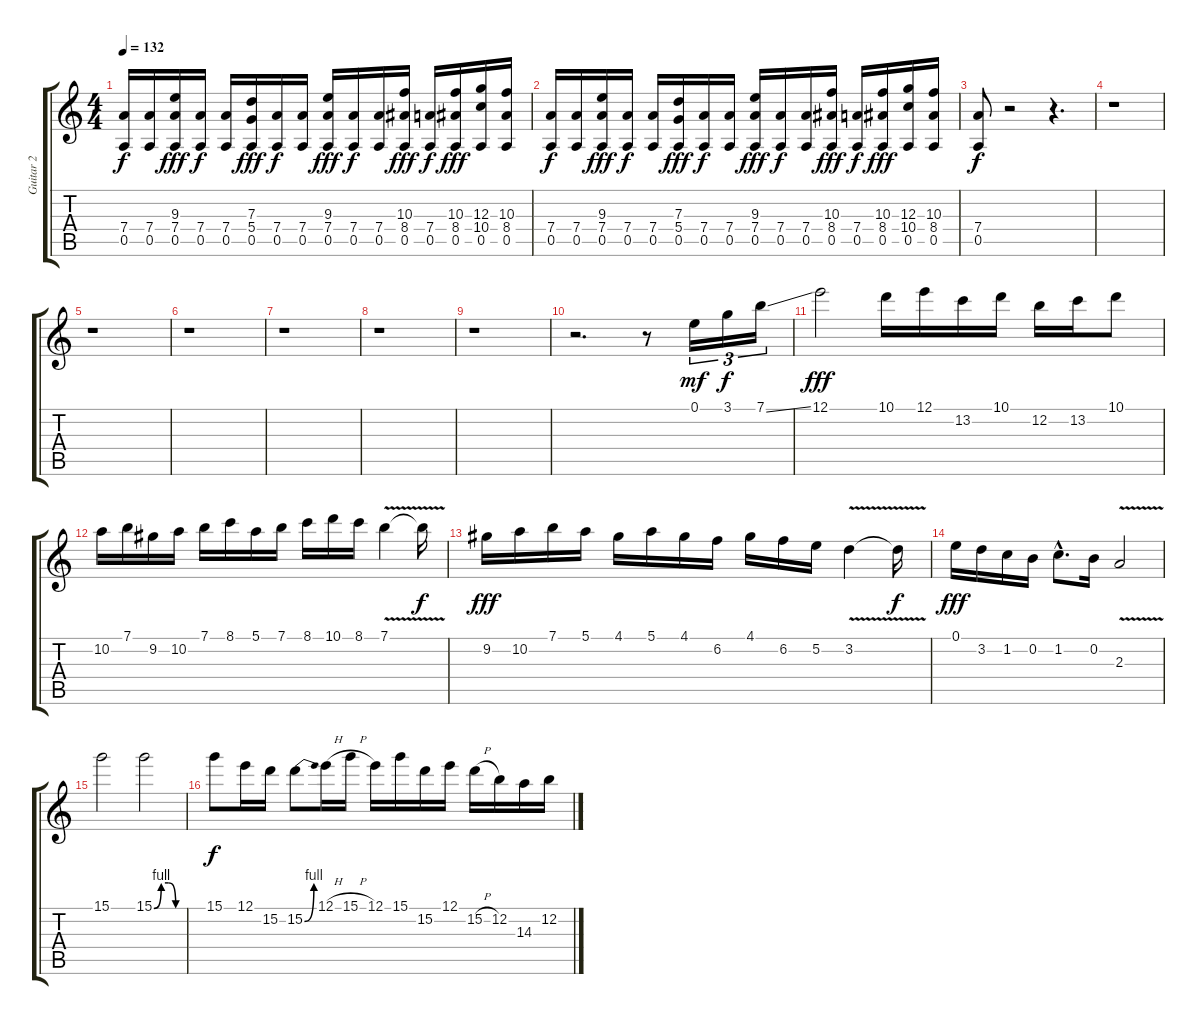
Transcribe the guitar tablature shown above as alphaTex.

\track ("Guitar 2" "Guitar 2") {instrument overdrivenguitar}
\staff {score tabs}
\tuning (E4 B3 G3 D3 A2 E2) {hide}
\ts (4 4)
\tempo 132
\clef g2
\ks c
(7.4 0.5).16{dy f} (7.4 0.5).16 (9.3 7.4 0.5).16{dy fff} (7.4 0.5).16{dy f} (7.4 0.5).16 (7.3 5.4 0.5).16{dy fff} (7.4 0.5).16{dy f} (7.4 0.5).16 (9.3 7.4 0.5).16{dy fff} (7.4 0.5).16{dy f} (7.4 0.5).16 (10.3 8.4 0.5).16{dy fff} (7.4 0.5).16{dy f} (10.3 8.4 0.5).16{dy fff} (12.3 10.4 0.5).16 (10.3 8.4 0.5).16 |
(7.4 0.5).16{dy f} (7.4 0.5).16 (9.3 7.4 0.5).16{dy fff} (7.4 0.5).16{dy f} (7.4 0.5).16 (7.3 5.4 0.5).16{dy fff} (7.4 0.5).16{dy f} (7.4 0.5).16 (9.3 7.4 0.5).16{dy fff} (7.4 0.5).16{dy f} (7.4 0.5).16 (10.3 8.4 0.5).16{dy fff} (7.4 0.5).16{dy f} (10.3 8.4 0.5).16{dy fff} (12.3 10.4 0.5).16 (10.3 8.4 0.5).16 |
(7.4 0.5).8{dy f} r.2 r.4{d} |
r.1 |
r.1 |
r.1 |
r.1 |
r.1 |
r.1 |
r.2{d} r.8 0.1.16{tu (3 2) dy mf} 3.1.16{tu (3 2) dy f} 7.1{ss}.16{tu (3 2)} |
12.1.2{dy fff} 10.1.16 12.1.16 13.2.16 10.1.16 12.2.16 13.2.16 10.1.8 |
10.2.16 7.1.16 9.2.16 10.2.16 7.1.16 8.1.16 5.1.16 7.1.16 8.1.16 10.1.16 8.1.16 7.1{v}.4 7.1{t}.16{dy f} |
9.2.16{dy fff} 10.2.16 7.1.16 5.1.16 4.1.16 5.1.16 4.1.16 6.2.16 4.1.16 6.2.16 5.2.16 3.2{v}.4 3.2{t}.16{dy f} |
0.1.16{dy fff} 3.2.16 1.2.16 0.2.16 1.2{hac}.8{d} 0.2.16 2.3{v}.2 |
15.1.2 15.1{be (custom 0 0 15 4 30 4 45 0 60 0)}.2 |
15.1.8{dy f} 12.1.16 15.2.16 15.2{be (bend 0 0 60 4)}.8 12.1{h}.16 15.1{h}.16 12.1.16 15.1.16 15.2.16 12.1.16 15.2{h}.16 12.2.16 14.3.16 12.2.16
